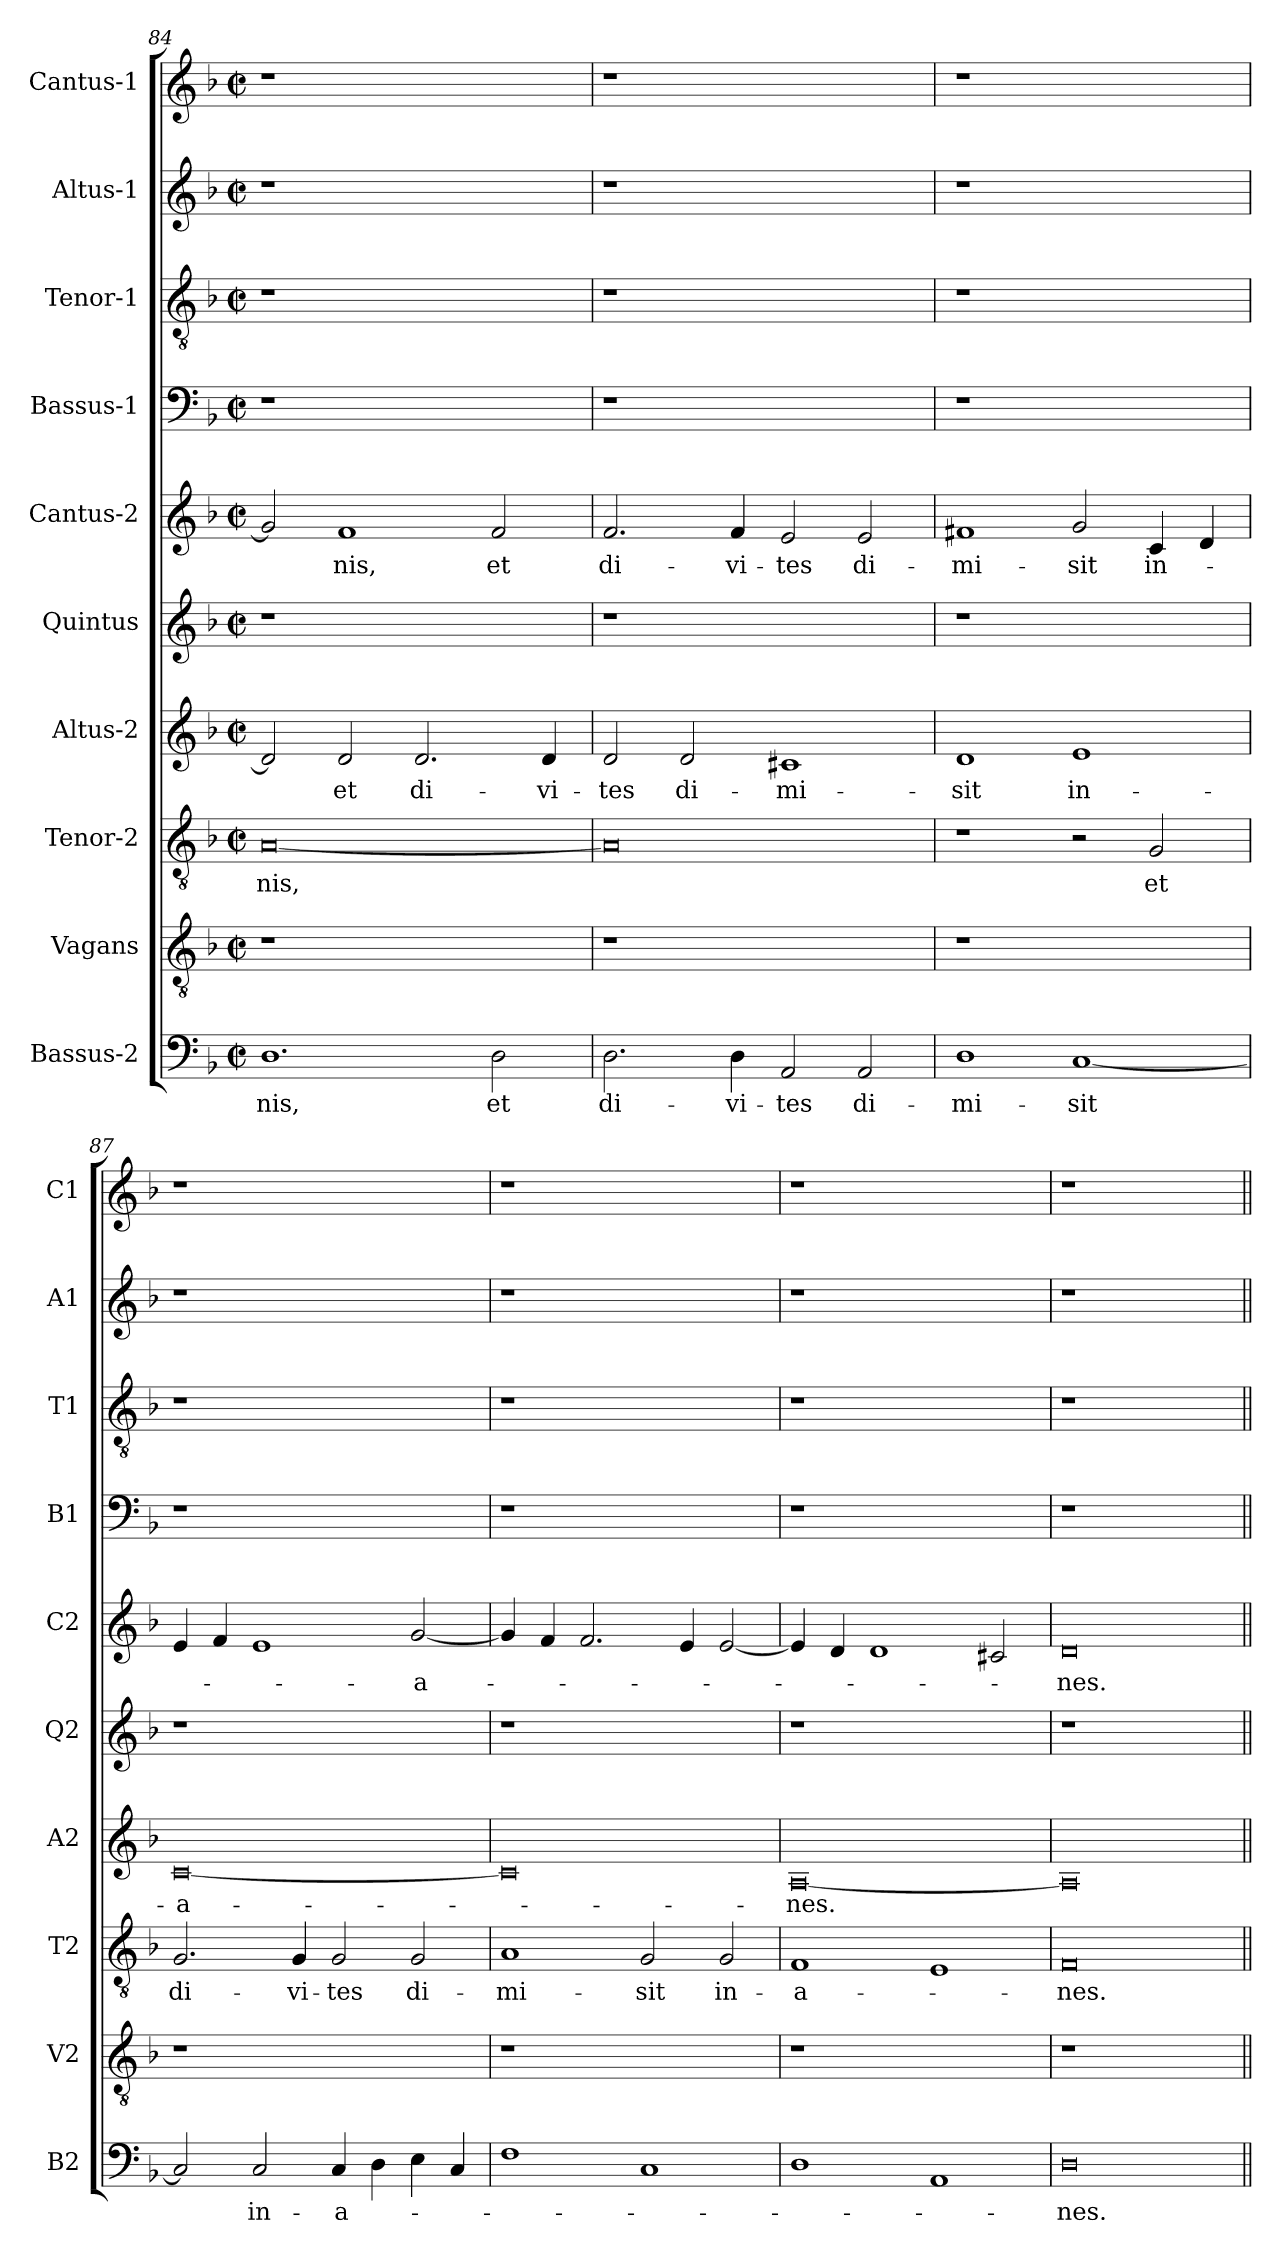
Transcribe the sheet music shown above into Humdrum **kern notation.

**kern	**text	**kern	**kern	**text	**kern	**text	**kern	**kern	**text	**kern	**kern	**kern	**kern
*part10	*part10	*part9	*part8	*part8	*part7	*part7	*part6	*part5	*part5	*part4	*part3	*part2	*part1
*staff10	*staff10	*staff9	*staff8	*staff8	*staff7	*staff7	*staff6	*staff5	*staff5	*staff4	*staff3	*staff2	*staff1
*I"Bassus-2	*	*I"Vagans	*I"Tenor-2	*	*I"Altus-2	*	*I"Quintus	*I"Cantus-2	*	*I"Bassus-1	*I"Tenor-1	*I"Altus-1	*I"Cantus-1
*I'B2	*	*I'V2	*I'T2	*	*I'A2	*	*I'Q2	*I'C2	*	*I'B1	*I'T1	*I'A1	*I'C1
*clefF4	*	*clefGv2	*clefGv2	*	*clefG2	*	*clefG2	*clefG2	*	*clefF4	*clefGv2	*clefG2	*clefG2
*k[b-]	*	*k[b-]	*k[b-]	*	*k[b-]	*	*k[b-]	*k[b-]	*	*k[b-]	*k[b-]	*k[b-]	*k[b-]
*F:	*	*F:	*F:	*	*F:	*	*F:	*F:	*	*F:	*F:	*F:	*F:
*M2/2	*	*M2/2	*M2/2	*	*M2/2	*	*M2/2	*M2/2	*	*M2/2	*M2/2	*M2/2	*M2/2
*met(c|)	*	*met(c|)	*met(c|)	*	*met(c|)	*	*met(c|)	*met(c|)	*	*met(c|)	*met(c|)	*met(c|)	*met(c|)
=84	=84	=84	=84	=84	=84	=84	=84	=84	=84	=84	=84	=84	=84
!	!LO:LY:b	!	!	!LO:LY:b	!	!	!	!	!	!	!	!	!
1.D	-nis,	1r	[0A	-nis,	2d/]	.	1r	2g/]	.	1r	1r	1r	1r
!	!	!	!	!	!	!LO:LY:b	!	!	!LO:LY:b	!	!	!	!
.	.	.	.	.	2d/	et	.	1f	-nis,	.	.	.	.
!	!	!	!	!	!	!LO:LY:b	!	!	!	!	!	!	!
.	.	1ryy	.	.	2.d/	di-	1ryy	.	.	1ryy	1ryy	1ryy	1ryy
!	!LO:LY:b	!	!	!	!	!	!	!	!LO:LY:b	!	!	!	!
2D\	et	.	.	.	.	.	.	2f/	et	.	.	.	.
!	!	!	!	!	!	!LO:LY:b	!	!	!	!	!	!	!
.	.	.	.	.	4d/	-vi-	.	.	.	.	.	.	.
!!LO:LB:g=z
=85	=85	=85	=85	=85	=85	=85	=85	=85	=85	=85	=85	=85	=85
!	!LO:LY:b	!	!	!	!	!LO:LY:b	!	!	!LO:LY:b	!	!	!	!
2.D\	di-	1r	0A]	.	2d/	-tes	1r	2.f/	di-	1r	1r	1r	1r
!	!	!	!	!	!	!LO:LY:b	!	!	!	!	!	!	!
.	.	.	.	.	2d/	di-	.	.	.	.	.	.	.
!	!LO:LY:b	!	!	!	!	!	!	!	!LO:LY:b	!	!	!	!
4D\	-vi-	.	.	.	.	.	.	4f/	-vi-	.	.	.	.
!	!LO:LY:b	!	!	!	!	!LO:LY:b	!	!	!LO:LY:b	!	!	!	!
2AA/	-tes	1ryy	.	.	1c#X	-mi-	1ryy	2e/	-tes	1ryy	1ryy	1ryy	1ryy
!	!LO:LY:b	!	!	!	!	!	!	!	!LO:LY:b	!	!	!	!
2AA/	di-	.	.	.	.	.	.	2e/	di-	.	.	.	.
=86	=86	=86	=86	=86	=86	=86	=86	=86	=86	=86	=86	=86	=86
!	!LO:LY:b	!	!	!	!	!LO:LY:b	!	!	!LO:LY:b	!	!	!	!
1D	-mi-	1r	1r	.	1d	-sit	1r	1f#X	-mi-	1r	1r	1r	1r
!	!LO:LY:b	!	!	!	!	!LO:LY:b	!	!	!LO:LY:b	!	!	!	!
[1C	-sit	1ryy	2r	.	1e	in-	1ryy	2g/	-sit	1ryy	1ryy	1ryy	1ryy
!	!	!	!	!LO:LY:b	!	!	!	!	!LO:LY:b	!	!	!	!
.	.	.	2G/	et	.	.	.	4c/	in-	.	.	.	.
.	.	.	.	.	.	.	.	4d/	.	.	.	.	.
=87	=87	=87	=87	=87	=87	=87	=87	=87	=87	=87	=87	=87	=87
!	!	!	!	!LO:LY:b	!	!LO:LY:b	!	!	!	!	!	!	!
2C/]	.	1r	2.G/	di-	[0c	-a-	1r	4e/	.	1r	1r	1r	1r
.	.	.	.	.	.	.	.	4f/	.	.	.	.	.
!	!LO:LY:b	!	!	!	!	!	!	!	!	!	!	!	!
2C/	in-	.	.	.	.	.	.	1e	.	.	.	.	.
!	!	!	!	!LO:LY:b	!	!	!	!	!	!	!	!	!
.	.	.	4G/	-vi-	.	.	.	.	.	.	.	.	.
!	!LO:LY:b	!	!	!LO:LY:b	!	!	!	!	!	!	!	!	!
4C/	-a-	1ryy	2G/	-tes	.	.	1ryy	.	.	1ryy	1ryy	1ryy	1ryy
4D\	.	.	.	.	.	.	.	.	.	.	.	.	.
!	!	!	!	!LO:LY:b	!	!	!	!	!LO:LY:b	!	!	!	!
4E\	.	.	2G/	di-	.	.	.	[2g/	-a-	.	.	.	.
4C/	.	.	.	.	.	.	.	.	.	.	.	.	.
=88	=88	=88	=88	=88	=88	=88	=88	=88	=88	=88	=88	=88	=88
!	!	!	!	!LO:LY:b	!	!	!	!	!	!	!	!	!
1F	.	1r	1A	-mi-	0c]	.	1r	4g/]	.	1r	1r	1r	1r
.	.	.	.	.	.	.	.	4f/	.	.	.	.	.
.	.	.	.	.	.	.	.	2.f/	.	.	.	.	.
!	!	!	!	!LO:LY:b	!	!	!	!	!	!	!	!	!
1C	.	1ryy	2G/	-sit	.	.	1ryy	.	.	1ryy	1ryy	1ryy	1ryy
.	.	.	.	.	.	.	.	4e/	.	.	.	.	.
!	!	!	!	!LO:LY:b	!	!	!	!	!	!	!	!	!
.	.	.	2G/	in-	.	.	.	[2e/	.	.	.	.	.
=89	=89	=89	=89	=89	=89	=89	=89	=89	=89	=89	=89	=89	=89
!	!	!	!	!LO:LY:b	!	!LO:LY:b	!	!	!	!	!	!	!
1D	.	1r	1F	-a-	[0A	-nes.	1r	4e/]	.	1r	1r	1r	1r
.	.	.	.	.	.	.	.	4d/	.	.	.	.	.
.	.	.	.	.	.	.	.	1d	.	.	.	.	.
1AA	.	1ryy	1E	.	.	.	1ryy	.	.	1ryy	1ryy	1ryy	1ryy
.	.	.	.	.	.	.	.	2c#X/	.	.	.	.	.
=90	=90	=90	=90	=90	=90	=90	=90	=90	=90	=90	=90	=90	=90
!	!LO:LY:b	!	!	!LO:LY:b	!	!	!	!	!LO:LY:b	!	!	!	!
0D	-nes.	1r	0F	-nes.	0A]	.	1r	0d	-nes.	1r	1r	1r	1r
.	.	1ryy	.	.	.	.	1ryy	.	.	1ryy	1ryy	1ryy	1ryy
=||	=||	=||	=||	=||	=||	=||	=||	=||	=||	=||	=||	=||	=||
*-	*-	*-	*-	*-	*-	*-	*-	*-	*-	*-	*-	*-	*-
